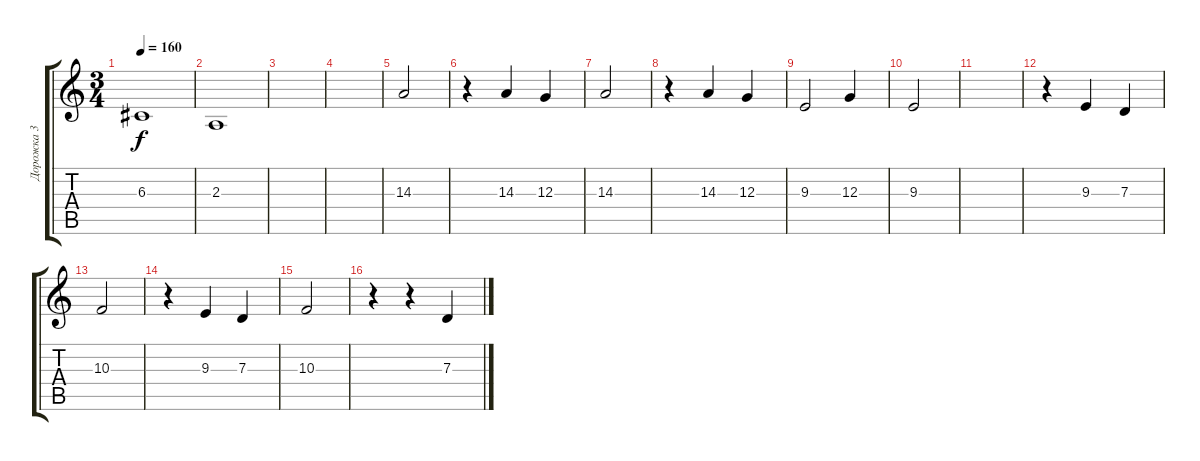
\track ("Дорожка 3" "Дорожка 3") {instrument panflute}
\staff {score tabs}
\tuning (E4 B3 G3 D3 A2 E2) {hide}
\ts (3 4)
\tempo 160
\clef g2
\ks c
6.3.1{dy f} |
2.3.1 |
|
|
14.3.2 |
r.4 14.3.4 12.3.4 |
14.3.2 |
r.4 14.3.4 12.3.4 |
9.3.2 12.3.4 |
9.3.2 |
|
r.4 9.3.4 7.3.4 |
10.3.2 |
r.4 9.3.4 7.3.4 |
10.3.2 |
r.4 r.4 7.3.4
